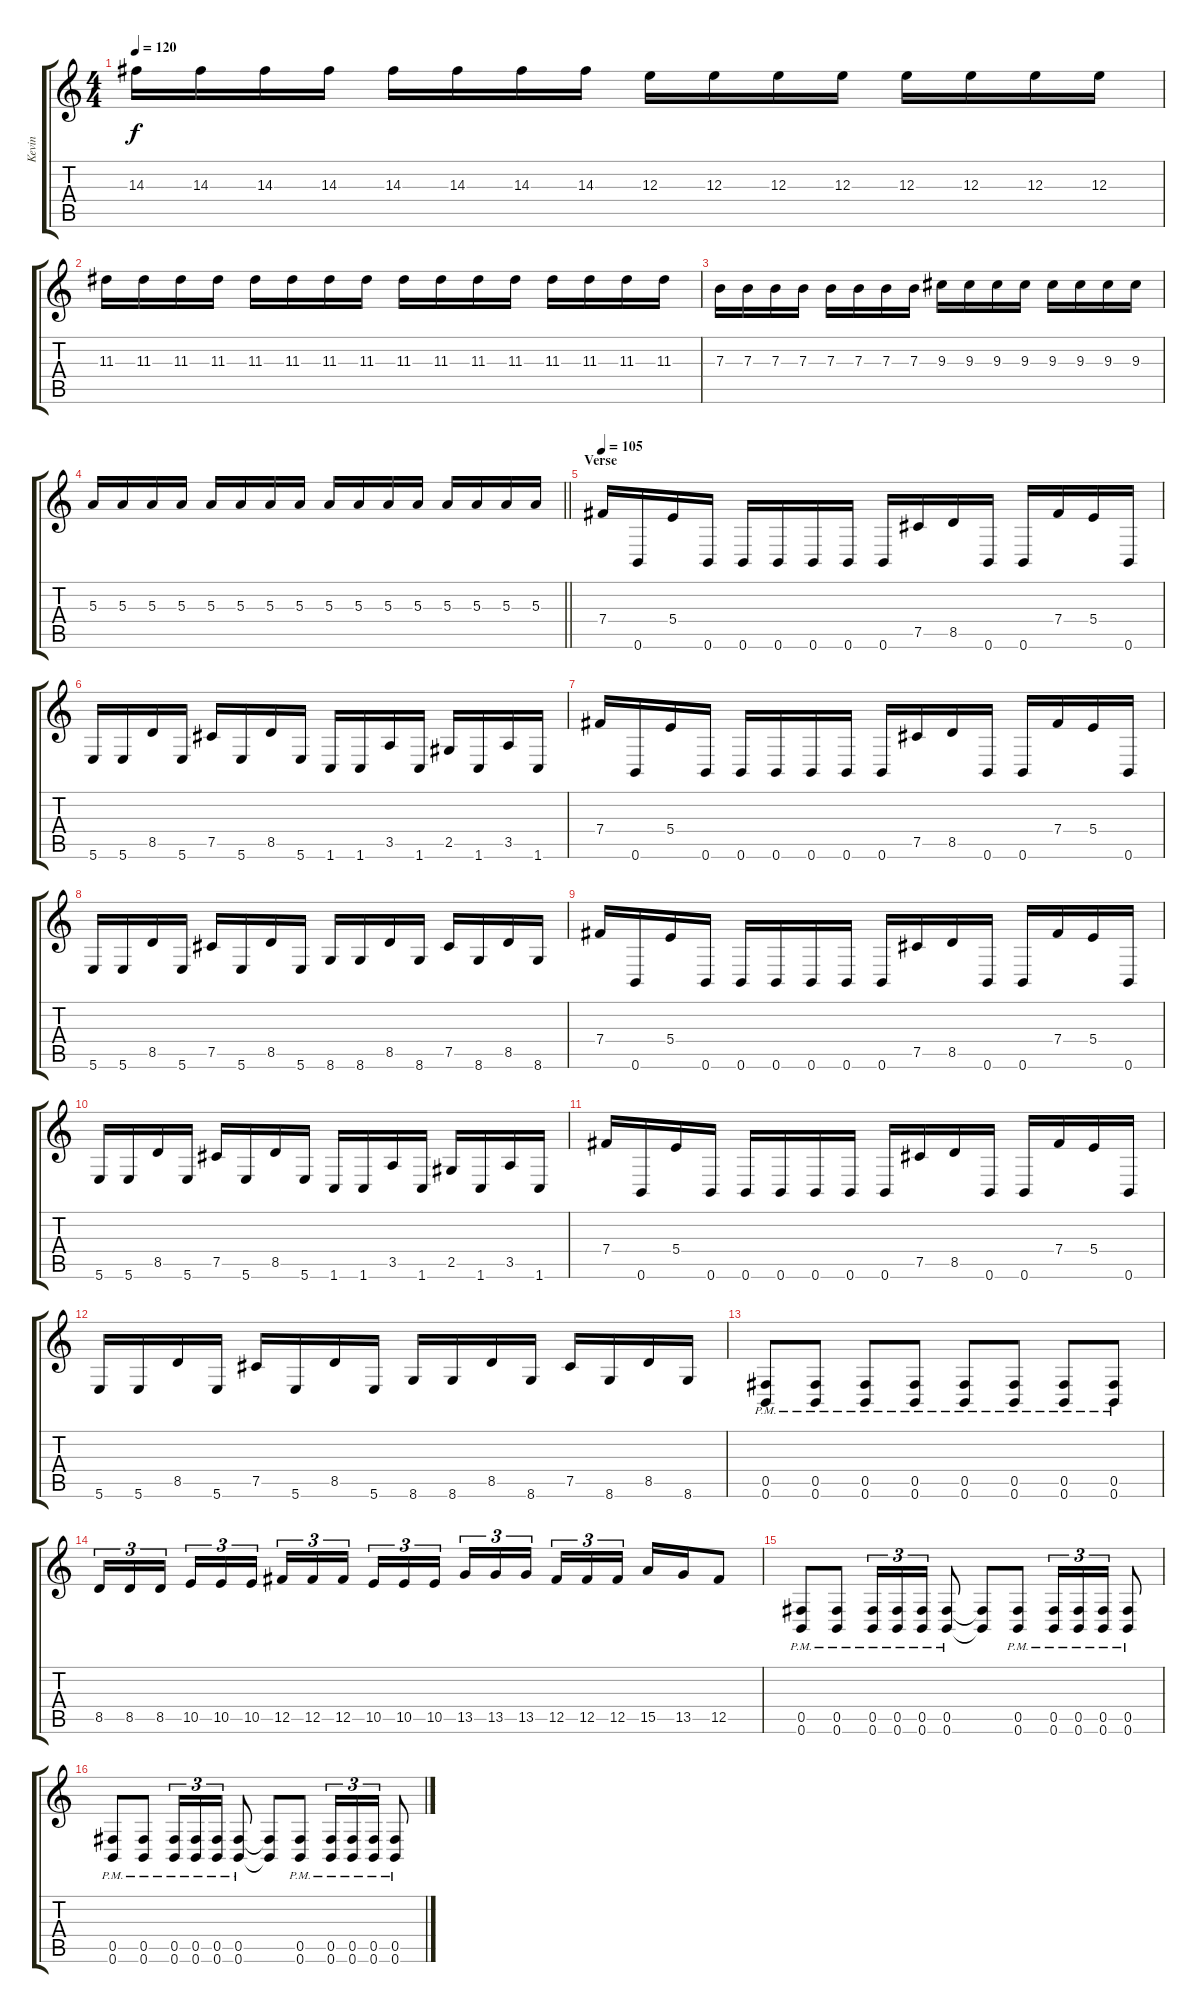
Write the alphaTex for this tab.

\track ("Kevin" "Kevin") {instrument distortionguitar}
\staff {score tabs}
\tuning (Db4 Ab3 E3 B2 Gb2 B1) {hide}
\ts (4 4)
\tempo 120
\clef g2
\ks c
14.3.16{dy f} 14.3.16 14.3.16 14.3.16 14.3.16 14.3.16 14.3.16 14.3.16 12.3.16 12.3.16 12.3.16 12.3.16 12.3.16 12.3.16 12.3.16 12.3.16 |
11.3.16 11.3.16 11.3.16 11.3.16 11.3.16 11.3.16 11.3.16 11.3.16 11.3.16 11.3.16 11.3.16 11.3.16 11.3.16 11.3.16 11.3.16 11.3.16 |
7.3.16 7.3.16 7.3.16 7.3.16 7.3.16 7.3.16 7.3.16 7.3.16 9.3.16 9.3.16 9.3.16 9.3.16 9.3.16 9.3.16 9.3.16 9.3.16 |
\barLineRight lightlight
5.3.16 5.3.16 5.3.16 5.3.16 5.3.16 5.3.16 5.3.16 5.3.16 5.3.16 5.3.16 5.3.16 5.3.16 5.3.16 5.3.16 5.3.16 5.3.16 |
\section ("" "Verse")
\tempo 105
7.4.16 0.6.16 5.4.16 0.6.16 0.6.16 0.6.16 0.6.16 0.6.16 0.6.16 7.5.16 8.5.16 0.6.16 0.6.16 7.4.16 5.4.16 0.6.16 |
5.6.16 5.6.16 8.5.16 5.6.16 7.5.16 5.6.16 8.5.16 5.6.16 1.6.16 1.6.16 3.5.16 1.6.16 2.5.16 1.6.16 3.5.16 1.6.16 |
7.4.16 0.6.16 5.4.16 0.6.16 0.6.16 0.6.16 0.6.16 0.6.16 0.6.16 7.5.16 8.5.16 0.6.16 0.6.16 7.4.16 5.4.16 0.6.16 |
5.6.16 5.6.16 8.5.16 5.6.16 7.5.16 5.6.16 8.5.16 5.6.16 8.6.16 8.6.16 8.5.16 8.6.16 7.5.16 8.6.16 8.5.16 8.6.16 |
7.4.16 0.6.16 5.4.16 0.6.16 0.6.16 0.6.16 0.6.16 0.6.16 0.6.16 7.5.16 8.5.16 0.6.16 0.6.16 7.4.16 5.4.16 0.6.16 |
5.6.16 5.6.16 8.5.16 5.6.16 7.5.16 5.6.16 8.5.16 5.6.16 1.6.16 1.6.16 3.5.16 1.6.16 2.5.16 1.6.16 3.5.16 1.6.16 |
7.4.16 0.6.16 5.4.16 0.6.16 0.6.16 0.6.16 0.6.16 0.6.16 0.6.16 7.5.16 8.5.16 0.6.16 0.6.16 7.4.16 5.4.16 0.6.16 |
5.6.16 5.6.16 8.5.16 5.6.16 7.5.16 5.6.16 8.5.16 5.6.16 8.6.16 8.6.16 8.5.16 8.6.16 7.5.16 8.6.16 8.5.16 8.6.16 |
(0.5{pm} 0.6{pm}).8 (0.5{pm} 0.6{pm}).8 (0.5{pm} 0.6{pm}).8 (0.5{pm} 0.6{pm}).8 (0.5{pm} 0.6{pm}).8 (0.5{pm} 0.6{pm}).8 (0.5{pm} 0.6{pm}).8 (0.5{pm} 0.6{pm}).8 |
8.5.16{tu (3 2)} 8.5.16{tu (3 2)} 8.5.16{tu (3 2) beam splitsecondary} 10.5.16{tu (3 2)} 10.5.16{tu (3 2)} 10.5.16{tu (3 2)} 12.5.16{tu (3 2)} 12.5.16{tu (3 2)} 12.5.16{tu (3 2) beam splitsecondary} 10.5.16{tu (3 2)} 10.5.16{tu (3 2)} 10.5.16{tu (3 2)} 13.5.16{tu (3 2)} 13.5.16{tu (3 2)} 13.5.16{tu (3 2) beam splitsecondary} 12.5.16{tu (3 2)} 12.5.16{tu (3 2)} 12.5.16{tu (3 2)} 15.5.16 13.5.16 12.5.8 |
(0.5{pm} 0.6{pm}).8 (0.5{pm} 0.6{pm}).8 (0.5{pm} 0.6{pm}).16{tu (3 2)} (0.5{pm} 0.6{pm}).16{tu (3 2)} (0.5{pm} 0.6{pm}).16{tu (3 2)} (0.5{pm} 0.6{pm}).8 (0.5{t} 0.6{t}).8 (0.5{pm} 0.6{pm}).8 (0.5{pm} 0.6{pm}).16{tu (3 2)} (0.5{pm} 0.6{pm}).16{tu (3 2)} (0.5{pm} 0.6{pm}).16{tu (3 2)} (0.5{pm} 0.6{pm}).8 |
(0.5{pm} 0.6{pm}).8 (0.5{pm} 0.6{pm}).8 (0.5{pm} 0.6{pm}).16{tu (3 2)} (0.5{pm} 0.6{pm}).16{tu (3 2)} (0.5{pm} 0.6{pm}).16{tu (3 2)} (0.5{pm} 0.6{pm}).8 (0.5{t} 0.6{t}).8 (0.5{pm} 0.6{pm}).8 (0.5{pm} 0.6{pm}).16{tu (3 2)} (0.5{pm} 0.6{pm}).16{tu (3 2)} (0.5{pm} 0.6{pm}).16{tu (3 2)} (0.5{pm} 0.6{pm}).8
